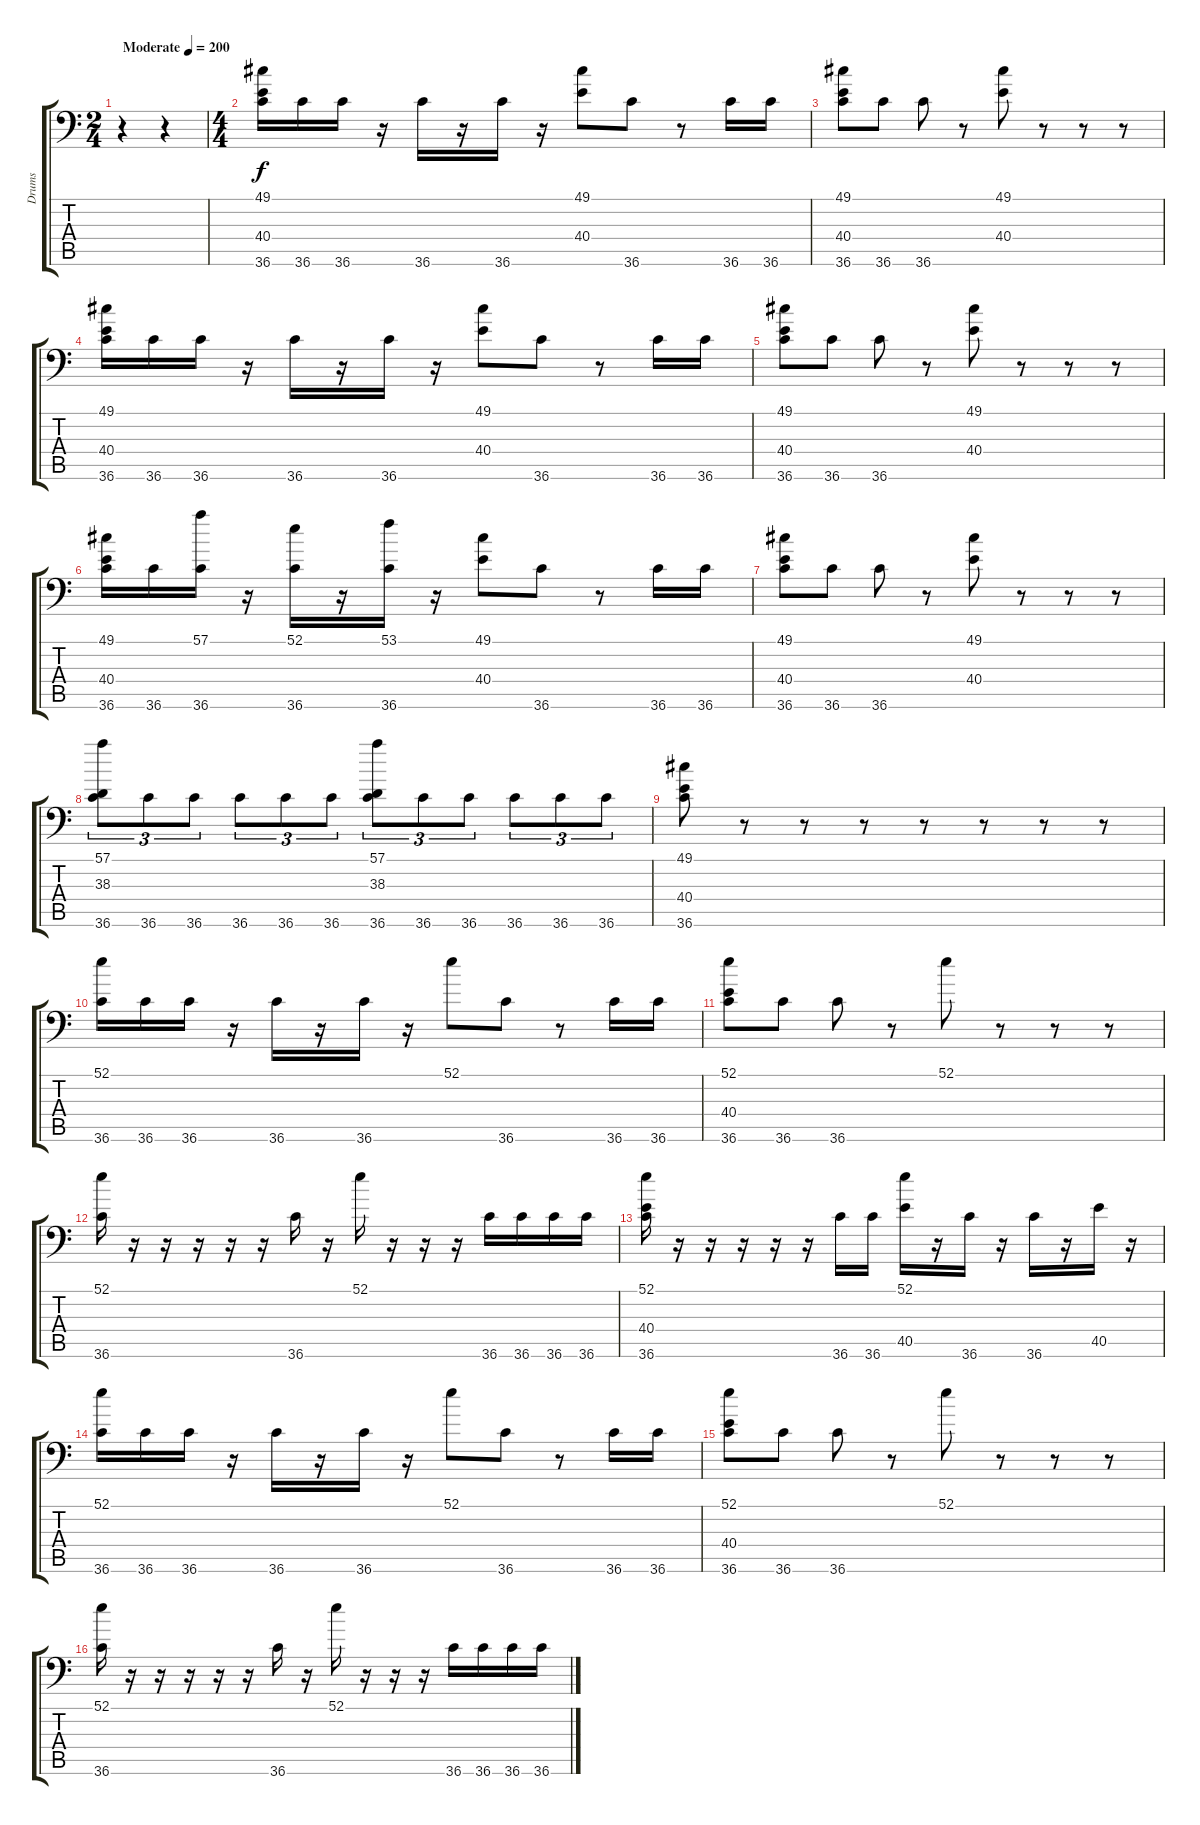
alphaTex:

\track ("Drums" "Drums") {instrument acousticgrandpiano}
\staff {score tabs}
\tuning (C-1 C-1 C-1 C-1 C-1 C-1) {hide}
\ts (2 4)
\tempo (200 "Moderate")
\clef f4
\ks c
r.4{dy f instrument acousticgrandpiano} r.4 |
\ts (4 4)
(49.1 40.4 36.6).16 36.6.16 36.6.16 r.16 36.6.16 r.16 36.6.16 r.16 (49.1 40.4).8 36.6.8 r.8 36.6.16 36.6.16 |
(49.1 40.4 36.6).8 36.6.8 36.6.8 r.8 (49.1 40.4).8 r.8 r.8 r.8 |
(49.1 40.4 36.6).16 36.6.16 36.6.16 r.16 36.6.16 r.16 36.6.16 r.16 (49.1 40.4).8 36.6.8 r.8 36.6.16 36.6.16 |
(49.1 40.4 36.6).8 36.6.8 36.6.8 r.8 (49.1 40.4).8 r.8 r.8 r.8 |
(49.1 40.4 36.6).16 36.6.16 (57.1 36.6).16 r.16 (52.1 36.6).16 r.16 (53.1 36.6).16 r.16 (49.1 40.4).8 36.6.8 r.8 36.6.16 36.6.16 |
(49.1 40.4 36.6).8 36.6.8 36.6.8 r.8 (49.1 40.4).8 r.8 r.8 r.8 |
(57.1 38.3 36.6).8{tu (3 2)} 36.6.8{tu (3 2)} 36.6.8{tu (3 2)} 36.6.8{tu (3 2)} 36.6.8{tu (3 2)} 36.6.8{tu (3 2)} (57.1 38.3 36.6).8{tu (3 2)} 36.6.8{tu (3 2)} 36.6.8{tu (3 2)} 36.6.8{tu (3 2)} 36.6.8{tu (3 2)} 36.6.8{tu (3 2)} |
(49.1 40.4 36.6).8 r.8 r.8 r.8 r.8 r.8 r.8 r.8 |
(52.1 36.6).16 36.6.16 36.6.16 r.16 36.6.16 r.16 36.6.16 r.16 52.1.8 36.6.8 r.8 36.6.16 36.6.16 |
(52.1 40.4 36.6).8 36.6.8 36.6.8 r.8 52.1.8 r.8 r.8 r.8 |
(52.1 36.6).16 r.16 r.16 r.16 r.16 r.16 36.6.16 r.16 52.1.16 r.16 r.16 r.16 36.6.16 36.6.16 36.6.16 36.6.16 |
(52.1 40.4 36.6).16 r.16 r.16 r.16 r.16 r.16 36.6.16 36.6.16 (52.1 40.5).16 r.16 36.6.16 r.16 36.6.16 r.16 40.5.16 r.16 |
(52.1 36.6).16 36.6.16 36.6.16 r.16 36.6.16 r.16 36.6.16 r.16 52.1.8 36.6.8 r.8 36.6.16 36.6.16 |
(52.1 40.4 36.6).8 36.6.8 36.6.8 r.8 52.1.8 r.8 r.8 r.8 |
(52.1 36.6).16 r.16 r.16 r.16 r.16 r.16 36.6.16 r.16 52.1.16 r.16 r.16 r.16 36.6.16 36.6.16 36.6.16 36.6.16
